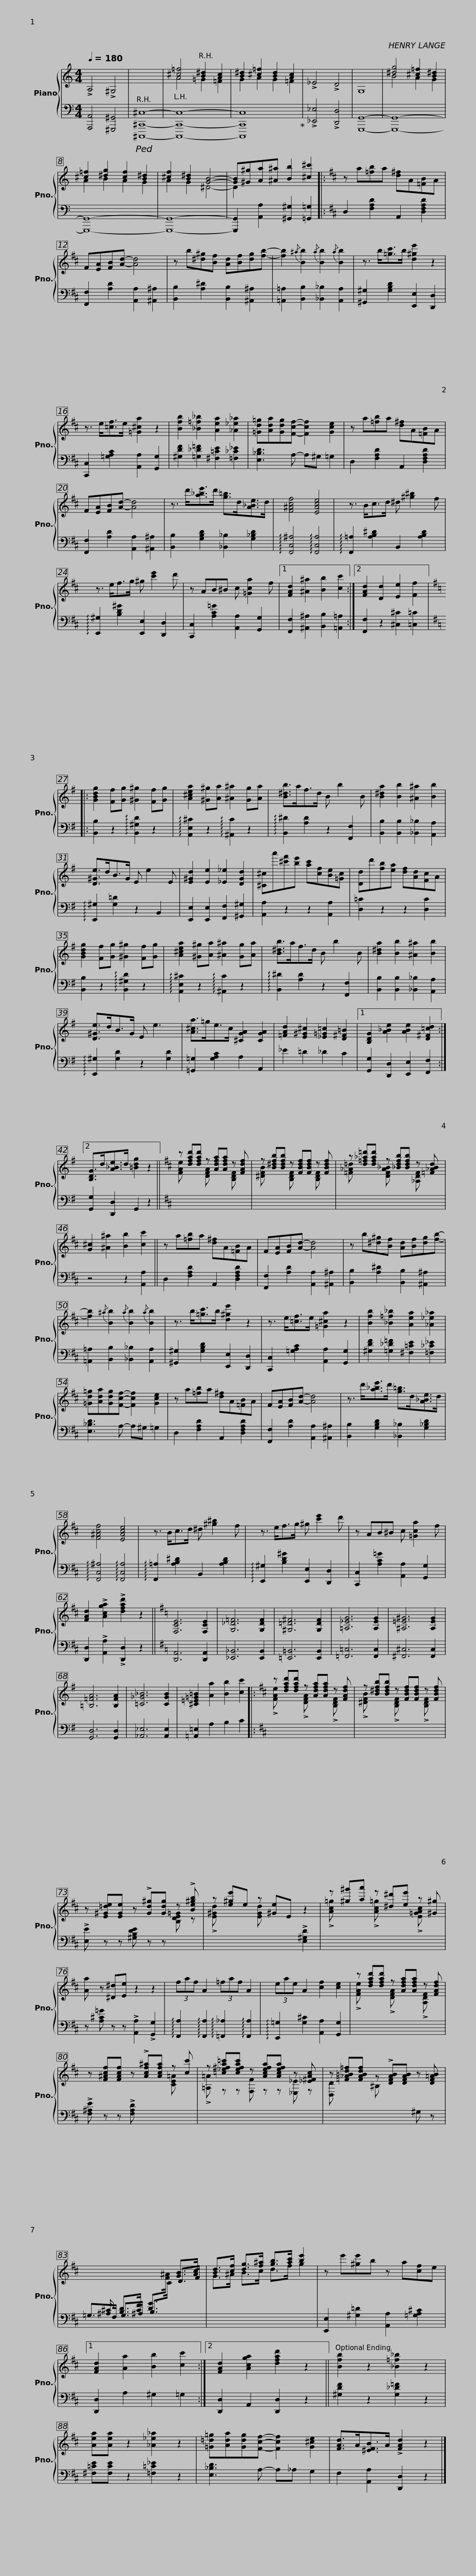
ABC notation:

X:1
%%score { ( 1 3 ) | ( 2 4 ) }
L:1/8
Q:1/4=180
M:4/4
I:linebreak $
K:C
V:1 treble
V:3 treble
V:2 bass
V:4 bass
V:1
 !>!A,4 !>!^G,4 | x8 | [^c=f]4 [B^d]2 [Ac]2 | [B^d]2 [^c=f]2 [Bd]2 [Ac]2 | !>!_E4 !>!D4 | %5
 G,8 |$ [^dg]4 [^c=f]2 [B^d]2 | [^c=f]2 [^dg]2 [cf]2 [B^d]2 | [^cf]2 [B^d]2 [GB]4- | [GB][^G^g][Aa][^A^a] [Bb]2 [^c^c']2 |:$ %10
[K:D] z a[=fb]a [d^f]A[=FB]A | F[EA][FB][Ad]- [Ad]4 | z b[^d^g][Bf] [Ad][Bf][dg][fb]- | [fb]2{/^a} [Bb]2{/a} [Bb]2{/a} [Bb]2 |$ z3/2 b<[=gc']b/ [d^ge']2 z2 | %15
 z3/2 e<[=cf]e/ [=G^ca]2 z2 | [Bfb]2 [_B=f_b]2 [Aea]2 [_A_e_a]2 | [=Gd=g][Ada][Gdg][Fcf]- [Fcf]2 [Gce]2 |$ z a[=fb]a [d^f]A[=FB]A | F[EA][FB][Ad]- [Ad]4 | %20
 z3/2 d'<[a_be']d'/ [g=b]>d[A_Be]>d | [F^Acf]4 [EAce]4 |$ z3/2 B<cd/ ^d [^g^b]2 f | z3/2 e<fg/ ^g [c'e']2 d' | z AB^B c [=Gca]2 f |1 %25
 [FAd]2 [^A^a]2 [Bb]2 [cc']2 :|2 [FAd]2 [Dd]2 [Ee]2 [Ff]2 |:$[K:G] [GBdg]2 [Ff][Gg] [^G^g]2 [Ff][Gg] | [A^cea]2 [^G^g][Aa] [^A^a]2 [Gg][Aa] | [B^db]>af>d B b2 B | %30
 [B^da]2 [Bb]2 [^A^a]2 [Bb]2 | [D^Ge]>dB>G E e2 E | [E^Gd]2 [Ee]2 [_E_e]2 [DGd]2 |$ [^C^c]a'[^c'f'][be'] [ac'][cf][Be][=Gc] | [Dd]d'[fb][ea] [df][Ad][Fc]A | %35
 [GBdg]2 [Ff][Gg] [^G^g]2 [Ff][Gg] | [A^cea]2 [^G^g][Aa] [^A^a]2 [Gg][Aa] | [B^db]>af>d B b2 B |$ [B^da]2 [Bb]2 [^A^a]2 [Bb]2 | [D^Ge]>dB>G E e3 | %40
 [A^ca]>=ge>c [^CGA]2 [CGA]2 | [=FAd]2 [E^G^c]2 [_E=G=c]2 [D^F=B]2 |1 [B,DG]2 [A_Be]2 [ABe]2 [D^F=cd]2 :|2 [B,DG]>d[A_Be]>d [=Bdg]2 z2 ||$[K:D] z [dfad'][dfad'] z [Adfa][Adfa] z [FAdf] | %45
 z [B^dfb][Bdfb] z [FBdf][FBdf] z [FBdf] | z [d=f_a=d'][dfad'] z [_Bdfb][Bdfb] z [=F_ABd] | [G^c]2 [^A^a]2 [Bb]2 [cc']2 ||$ z a[=fb]a [d^f]A[=FB]A | F[EA][FB][Ad]- [Ad]4 | %50
 z b[^d^g][Bf] [Ad][Bf][dg][fb]- | [fb]2{/^a} [Bb]2{/a} [Bb]2{/a} [Bb]2 | z3/2 b<[=gc']b/ [d^ge']2 z2 |$ z3/2 e<[=cf]e/ [=G^ca]2 z2 | [Bfb]2 [_B=f_b]2 [Aea]2 [_A_e_a]2 | %55
 [=Gd=g][Ada][Gdg][Fcf]- [Fcf]2 [Gce]2 | z a[=fb]a [d^f]A[=FB]A | F[EA][FB][Ad]- [Ad]4 |$ z3/2 d'<[a_be']d'/ [g=b]>d[A_Be]>d | [F^Acf]4 [EAce]4 | %60
 z3/2 B<cd/ ^d [^g^b]2 f | z3/2 e<fg/ ^g [c'e']2 d' |$ z AB^B c [=Gca]2 f | [FAd]2 !>![Acga]2 !>![dfad']2 z2 ||$[K:G] [F,CE]6 [F,CE]2 | %65
 [G,_D=F]6 [G,DF]2 | [^G,=D^F]6 [G,DF]2 | [=A,_EG]6 [A,EG]2 | [^A,=E^G]6 [A,EG]2 | [=B,=FA]6 [B,FA]2 | %70
 [=C_G_B]6 [CGB]2 | [^C=E=G=B]2 [Aa]2 [Bb]2 [cc']2 |:$[K:D] z [dfad'][dfad'] z [Adfa][Adfa] z [FAdf] | z [B^dfb][Bdfb] z [FBdf][FBdf] z [FBdf] | z [E^G=de][EGe] z !>![Gd^g][Gdg] z !>![Be^gb] | %75
 z [e^ge']e z [^Ge]E z2 |$ z [^g^g'][aa'] z [^d^d'][ee'] z [^G^g] | [Aa] z [^D^d][Ee] z2 z2 | (3faf A2 (3=faf A2 | (3eae A2 [cf]2 [ce]2 |$ %80
 z [dfad'][dfad'] z [Adfa][Adfa] z [FAdf] | z [F^Acf][FAcf] z !>![Acf^a][Acfa] z [cc'] | z [=c_e^fa=c'][cefac'] z [Acefa][Acefa] z [_E^FAc] | z [=F_A=Bd=f][FABdf] z !>![DFAB][DFAB] z [DF=AB] |$ x6 [GB]>[Ac] | %85
 [Bd]>[cf] [dg]>[f^a] [gb]>[ac'] [be']2 | z e'[^ge']b z a[cf]e |1 [FAd]2 [Aa]2 [Bb]2 [cc']2 :|2 [FAd]2 [Acga]2 [dfad']2 z2 ||$ [Bfb]2 z2 [_B=f_b]2 z2 | %90
 [Aea][Aea] z2 [_A_e_a]2 z2 | [=G=d=g][Ada][Gdg][Fcf]- [Fcf]2 [G^ce]2 | [FAd]>A[^EFB]>A !>![FAd]2 z2 |] %93
V:2
 [A,,,A,,]4 [^G,,,^G,,]4 |!ped! [^C,,,^C,,^C,]8- | [C,,,C,,C,]8- | [C,,,C,,C,]8!ped-up! | !>![_E,,_E,]4 !>![D,,D,]4 | %5
 [G,,,G,,]8- |$ [G,,,G,,]8- | [G,,,G,,]8- | [G,,,G,,]8- | [G,,,G,,]2 [A,,A,]2 [^G,,^G,]2 [=G,,=G,]2 |:$ %10
[K:D] D,2 [F,A,D]2 A,,2 [D,F,A,D]2 | [F,,F,]2 [A,D]2 [A,,A,]2 [^A,,^A,]2 | [B,,B,]2 [A,^D]2 [B,,B,]2 [^A,,^A,]2 | [=A,,=A,]2 [B,,B,]2 [_B,,_B,]2 [A,,A,]2 |$ [^G,,^G,]2 [G,B,D]2 [E,,E,]2 [D,,D,]2 | %15
 [C,,C,]2 [=G,A,C]2 [A,,A,]2 [G,,G,]2 | [^G,DF]2 [=G,_D=F]2 [^F,=CE]2 [=F,_C_E]2 | [E,_B,D]3 A,- A,^G, =G,2 |$ D,2 [F,A,D]2 A,,2 [D,F,A,D]2 | [F,,F,]2 [A,D]2 [A,,A,]2 [^A,,^A,]2 | %20
 [B,,B,]2 [G,B,D]2 [_B,,_B,]2 [G,_B,D]2 | !arpeggio![F,,C,^A,]4 !arpeggio![F,,C,A,]4 |$ !arpeggio![F,,=A,]2 [A,B,^D]2 B,,2 [A,B,D]2 | !arpeggio![E,,^G,]2 [B,D^G]2 [E,,E,]2 [D,,D,]2 | [C,,C,]2 [A,C=G]2 [A,,A,]2 [G,,G,]2 |1 %25
 [F,,F,]2 [^A,,^A,]2 [B,,B,]2 [=A,,=A,]2 :|2 [F,,F,]2 z2 [^C,^C]2 [=C,=C]2 |:$[K:G] [B,,B,]2 z2 !arpeggio![B,,^G,D]2 z2 | !arpeggio![A,,E,^C]2 z2 !arpeggio![^A,,C]2 z2 | !arpeggio![B,,^D]2 [A,D]2 z2 [F,,F,]2 | %30
 [B,,B,]2 [B,,B,]2 [_B,,_B,]2 [A,,A,]2 | !arpeggio![E,,^G,]2 [G,=D]2 z2 B,,2 | [E,,E,]2 [E,,E,]2 [F,,F,]2 [^G,,^G,]2 |$ [A,,A,]2 z2 z2 [A,,A,]2 | [D,=C]2 z2 z2 [D,C]2 | %35
 [B,,B,]2 z2 !arpeggio![B,,^G,D]2 z2 | !arpeggio![A,,E,^C]2 z2 !arpeggio![^A,,C]2 z2 | !arpeggio![B,,^D]2 [A,D]2 z2 [F,,F,]2 |$ [B,,B,]2 [B,,B,]2 [_B,,_B,]2 [A,,A,]2 | !arpeggio![E,,^G,]2 [G,D]2 z2 [G,D]2 | %40
 [=G,,=G,]2 [G,A,C]2 A,2 A,,2 | _E2 =D2 _D2 C2 |1 [G,,G,]2 [D,,D,]2 [E,,E,]2 [F,,F,]2 :|2 [G,,G,]2 [D,,D,]2 G,,2 z2 ||$[K:D] x8 | %45
 x8 | x8 | z4 z2 [A,,A,]2 ||$ D,2 [F,A,D]2 A,,2 [D,F,A,D]2 | [F,,F,]2 [A,D]2 [A,,A,]2 [^A,,^A,]2 | %50
 [B,,B,]2 [A,^D]2 [B,,B,]2 [^A,,^A,]2 | [=A,,=A,]2 [B,,B,]2 [_B,,_B,]2 [A,,A,]2 | [^G,,^G,]2 [G,B,D]2 [E,,E,]2 [D,,D,]2 |$ [C,,C,]2 [=G,A,C]2 [A,,A,]2 [G,,G,]2 | [^G,DF]2 [=G,_D=F]2 [^F,=CE]2 [=F,_C_E]2 | %55
 [E,_B,D]3 A,- A,^G, =G,2 | D,2 [F,A,D]2 A,,2 [D,F,A,D]2 | [F,,F,]2 [A,D]2 [A,,A,]2 [^A,,^A,]2 |$ [B,,B,]2 [G,B,D]2 [_B,,_B,]2 [G,_B,D]2 | !arpeggio![F,,C,^A,]4 !arpeggio![F,,C,A,]4 | %60
 !arpeggio![F,,=A,]2 [A,B,^D]2 B,,2 [A,B,D]2 | !arpeggio![E,,^G,]2 [B,D^G]2 [E,,E,]2 [D,,D,]2 |$ [C,,C,]2 [A,C=G]2 [A,,A,]2 [G,,G,]2 | [D,,D,]2 !>![A,,A,]2 !>![D,,D,]2 z2 ||$[K:G] [D,,A,,]6 [D,,A,,]2 | %65
 [_E,,_B,,]6 [E,,B,,]2 | [=E,,=B,,]6 [E,,B,,]2 | [=F,,=C,]6 [F,,C,]2 | [^F,,^C,]6 [F,,C,]2 | [G,,D,]6 [G,,D,]2 | %70
 [_A,,_E,]6 [A,,E,]2 | [=A,,=E,]2 A,2 B,2 C2 |:$[K:D] x8 | x8 | !>![E,E] z z [^G,B,DE] z z x2 | %75
 x6 !>![E,^G,D]2 |$ x8 | z [A,^C=G] z z !>![A,,A,]2 !>![G,,G,]2 | !arpeggio![F,,A,]2 !arpeggio![F,,A,]2 !arpeggio![=F,,_A,]2 !arpeggio![F,,A,]2 | !arpeggio![E,,=G,]2 [G,^C]2 [A,,A,]2 [G,,G,]2 |$ %80
 x8 | !>![F,^A,E] z z !>![F,A,D] x4 | x8 | x6 ^G, z |$ x3/2 [^A,^C]/ [B,D]>[CF] [DG]>[I:staff -1][F^A][I:staff +1] x2 | %85
 x8 | [E,,E,]2 [^G,=D]2 [A,,A,]2 [=G,A,^C]2 |1 [D,,D,]2 A,2 ^G,2 =G,2 :|2 [D,,D,]2 A,,2 [D,,D,]2 z2 ||$ [^G,DF]2 z2 [G,_D=F]2 z2 | %90
 [^F,=CE][F,CE] z2 [=F,=C_E]2 z2 | [E,_B,D]3 A,- A,_A, G,2 | F,2 [A,,A,]2 [D,,D,]2 z2 |] %93
V:3
 x8 | x8 | A4 =G2 =F2 | G2 A2 G2 =F2 | x8 | %5
 x8 |$ B4 A2 G2 | A2 B2 A2 G2 | A2 G2 ^D4- | D2 x6 |:$ %10
[K:D] x8 | x8 | x8 | x8 |$ x8 | %15
 x8 | x8 | x8 |$ x8 | x8 | %20
 x8 | x8 |$ x8 | x8 | x8 |1 %25
 x8 :|2 x8 |:$[K:G] x8 | x8 | x8 | %30
 x8 | x8 | x8 |$ x8 | x8 | %35
 x8 | x8 | x8 |$ x8 | x8 | %40
 x8 | x8 |1 x8 :|2 x8 ||$[K:D] [FAe] x2 [DFA] x2 [B,DF] x | %45
 [^DFB] x2 [B,DF] x2 [B,DF] x | [=F_A=d] x2 [DFA_B] x2 [_A,DF] x | x8 ||$ x8 | x8 | %50
 x8 | x8 | x8 |$ x8 | x8 | %55
 x8 | x8 | x8 |$ x8 | x8 | %60
 x8 | x8 |$ x8 | x8 ||$[K:G] x8 | %65
 x8 | x8 | x8 | x8 | x8 | %70
 x8 | x8 |:$[K:D] !>![FAe] x2 !>![DFA] x2 !>![B,DF] x | !>![^DFB] x2 !>![B,DF] x2 !>![B,DF] x | x6 [B,DE=G] z | %75
 !>![E^Gd] x2 [EGd] x4 |$ !>![Ac=g] x2 !>![Ac=g] x2 !>![E=GAc] x | x8 | x8 | x8 |$ %80
 !>![FAe] x2 !>![DFA] x2 !>![A,DF] x | x6 [CE=A] x | !>![=A,=A] z z [F,F] z z [_E,_E] z | [D,D] x2 ^B, x4 |$ x6 D>F | %85
 G>^A B>c d>f g2 | x8 |1 x8 :|2 x8 ||$ x8 | %90
 x8 | x8 | x8 |] %93
V:4
 x8 | x8 | x8 | x8 | x8 | %5
 x8 |$ x8 | x8 | x8 | x8 |:$ %10
[K:D] x8 | x8 | x8 | x8 |$ x8 | %15
 x8 | x8 | x8 |$ x8 | x8 | %20
 x8 | x8 |$ x8 | x8 | x8 |1 %25
 x8 :|2 x8 |:$[K:G] x8 | x8 | x8 | %30
 x8 | x8 | x8 |$ x8 | x8 | %35
 x8 | x8 | x8 |$ x8 | x8 | %40
 x8 | x8 |1 x8 :|2 x8 ||$[K:D] x8 | %45
 x8 | x8 | x8 ||$ x8 | x8 | %50
 x8 | x8 | x8 |$ x8 | x8 | %55
 x8 | x8 | x8 |$ x8 | x8 | %60
 x8 | x8 |$ x8 | x8 ||$[K:G] x8 | %65
 x8 | x8 | x8 | x8 | x8 | %70
 x8 | x8 |:$[K:D] x8 | x8 | x8 | %75
 x8 |$ x8 | x8 | x8 | x8 |$ %80
 x8 | x8 | x8 | x8 |$ =G,>F, G,>^A, B,>[I:staff -1]C x2 | %85
 x8 | x8 |1 x8 :|2 x8 ||$ x8 | %90
 x8 | x8 | x8 |] %93
